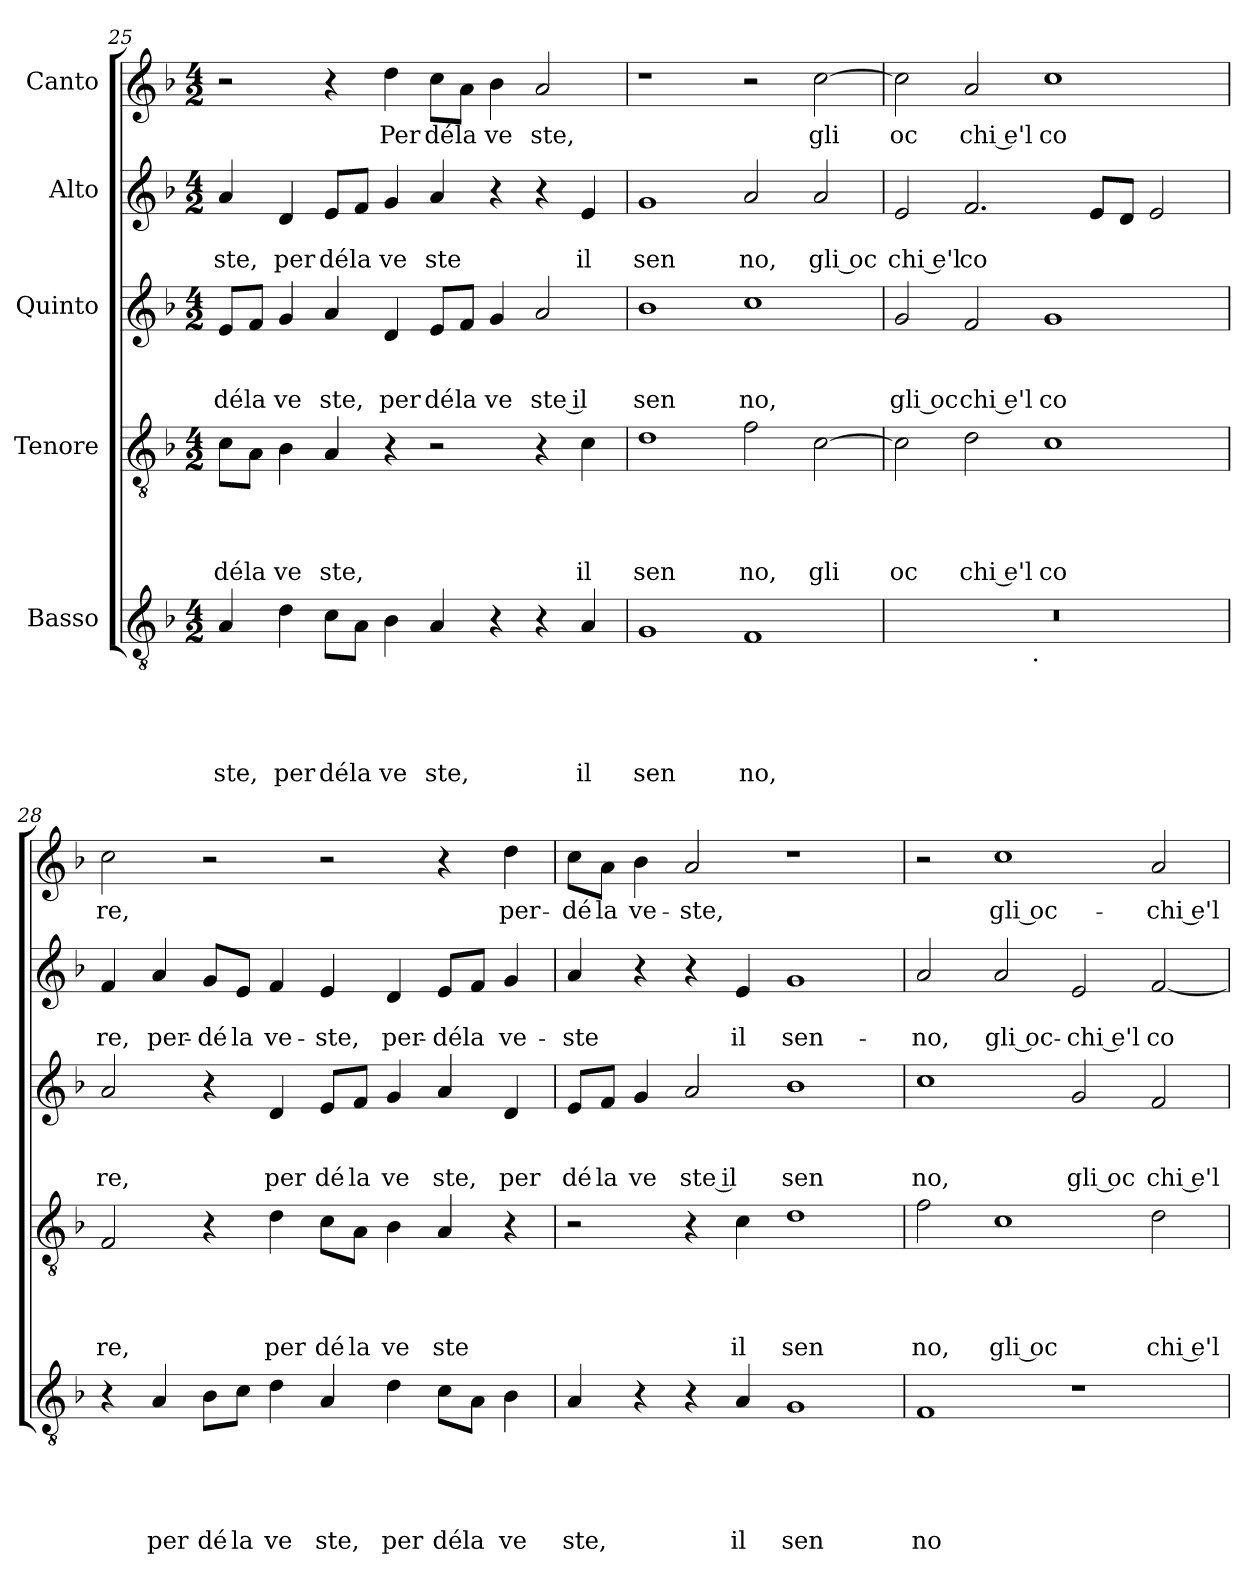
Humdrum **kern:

**kern	**text	**text	**text	**text	**text	**kern	**text	**text	**text	**text	**kern	**text	**text	**text	**kern	**text	**text	**kern	**text
*part5	*part5	*part5	*part5	*part5	*part5	*part4	*part4	*part4	*part4	*part4	*part3	*part3	*part3	*part3	*part2	*part2	*part2	*part1	*part1
*staff5	*staff5	*staff5	*staff5	*staff5	*staff5	*staff4	*staff4	*staff4	*staff4	*staff4	*staff3	*staff3	*staff3	*staff3	*staff2	*staff2	*staff2	*staff1	*staff1
*I"Basso	*	*	*	*	*	*I"Tenore	*	*	*	*	*I"Quinto	*	*	*	*I"Alto	*	*	*I"Canto	*
*clefGv2	*	*	*	*	*	*clefGv2	*	*	*	*	*clefG2	*	*	*	*clefG2	*	*	*clefG2	*
*k[b-]	*	*	*	*	*	*k[b-]	*	*	*	*	*k[b-]	*	*	*	*k[b-]	*	*	*k[b-]	*
*F:	*	*	*	*	*	*F:	*	*	*	*	*F:	*	*	*	*F:	*	*	*F:	*
*M4/2	*	*	*	*	*	*M4/2	*	*	*	*	*M4/2	*	*	*	*M4/2	*	*	*M4/2	*
=25	=25	=25	=25	=25	=25	=25	=25	=25	=25	=25	=25	=25	=25	=25	=25	=25	=25	=25	=25
!	!	!	!	!	!LO:LY:b	!	!	!	!	!LO:LY:b	!	!	!	!LO:LY:b	!	!	!LO:LY:b	!	!
4A/	.	.	.	.	ste,	8c\L	.	.	.	dé	8e/L	.	.	dé	4a/	.	ste,	2r	.
!	!	!	!	!	!	!	!	!	!	!LO:LY:b	!	!	!	!LO:LY:b	!	!	!	!	!
.	.	.	.	.	.	8A\J	.	.	.	la	8f/J	.	.	la	.	.	.	.	.
!	!	!	!	!	!LO:LY:b	!	!	!	!	!LO:LY:b	!	!	!	!LO:LY:b	!	!	!LO:LY:b	!	!
4d\	.	.	.	.	per	4B-\	.	.	.	ve	4g/	.	.	ve	4d/	.	per	.	.
!	!	!	!	!	!LO:LY:b	!	!	!	!	!LO:LY:b	!	!	!	!LO:LY:b	!	!	!LO:LY:b	!	!
8c\L	.	.	.	.	dé	4A/	.	.	.	ste,	4a/	.	.	ste,	8e/L	.	dé	4r	.
!	!	!	!	!	!LO:LY:b	!	!	!	!	!	!	!	!	!	!	!	!LO:LY:b	!	!
8A\J	.	.	.	.	la	.	.	.	.	.	.	.	.	.	8f/J	.	la	.	.
!	!	!	!	!	!LO:LY:b	!	!	!	!	!	!	!	!	!LO:LY:b	!	!	!LO:LY:b	!	!LO:LY:b
4B-\	.	.	.	.	ve	4r	.	.	.	.	4d/	.	.	per	4g/	.	ve	4dd\	Per
!	!	!	!	!	!LO:LY:b	!	!	!	!	!	!	!	!	!LO:LY:b	!	!	!LO:LY:b	!	!LO:LY:b
4A/	.	.	.	.	ste,	2r	.	.	.	.	8e/L	.	.	dé	4a/	.	ste	8cc\L	dé
!	!	!	!	!	!	!	!	!	!	!	!	!	!	!LO:LY:b	!	!	!	!	!LO:LY:b
.	.	.	.	.	.	.	.	.	.	.	8f/J	.	.	la	.	.	.	8a\J	la
!	!	!	!	!	!	!	!	!	!	!	!	!	!	!LO:LY:b	!	!	!	!	!LO:LY:b
4r	.	.	.	.	.	.	.	.	.	.	4g/	.	.	ve	4r	.	.	4b-\	ve
!	!	!	!	!	!	!	!	!	!	!	!	!	!	!LO:LY:b:rj	!	!	!	!	!LO:LY:b
4r	.	.	.	.	.	4r	.	.	.	.	2a/	.	.	ste il	4r	.	.	2a/	ste,
!	!	!	!	!	!LO:LY:b	!	!	!	!	!LO:LY:b	!	!	!	!	!	!	!LO:LY:b	!	!
4A/	.	.	.	.	il	4c\	.	.	.	il	.	.	.	.	4e/	.	il	.	.
=26	=26	=26	=26	=26	=26	=26	=26	=26	=26	=26	=26	=26	=26	=26	=26	=26	=26	=26	=26
!	!	!	!	!	!LO:LY:b	!	!	!	!	!LO:LY:b	!	!	!	!LO:LY:b	!	!	!LO:LY:b	!	!
1G	.	.	.	.	sen	1d	.	.	.	sen	1b-	.	.	sen	1g	.	sen	1r	.
!	!	!	!	!	!LO:LY:b	!	!	!	!	!LO:LY:b	!	!	!	!LO:LY:b	!	!	!LO:LY:b	!	!
1F	.	.	.	.	no,	2f\	.	.	.	no,	1cc	.	.	no,	2a/	.	no,	2r	.
!	!	!	!	!	!	!	!	!	!	!LO:LY:b	!	!	!	!	!	!	!LO:LY:b:rj	!	!LO:LY:b
.	.	.	.	.	.	[>2c\	.	.	.	gli	.	.	.	.	2a/	.	gli oc	[>2cc\	gli
=27	=27	=27	=27	=27	=27	=27	=27	=27	=27	=27	=27	=27	=27	=27	=27	=27	=27	=27	=27
!	!	!	!	!	!	!	!	!	!	!LO:LY:b:rj	!	!	!	!LO:LY:b:rj	!	!	!LO:LY:b:rj	!	!LO:LY:b:rj
*^	*	*	*	*	*	*	*	*	*	*	*	*	*	*	*	*	*	*	*
0r	2ryy	.	.	.	.	.	2c\]	.	.	.	oc	2g/	.	.	gli oc	2e/	.	chi e'l	2cc\]	oc
!	!	!	!	!	!	!	!	!	!	!	!LO:LY:b:rj	!	!	!	!LO:LY:b:rj	!	!	!LO:LY:b	!	!LO:LY:b:rj
.	4...ryy	.	.	.	.	.	2d\	.	.	.	chi e'l	2f/	.	.	chi e'l	2.f/	.	co	2a/	chi e'l
!	!LO:TX:b:t=.	!	!	!	!	!	!	!	!	!	!	!	!	!	!	!	!	!	!	!
.	1ryy	.	.	.	.	.	.	.	.	.	.	.	.	.	.	.	.	.	.	.
!	!	!	!	!	!	!	!	!	!	!	!LO:LY:b	!	!	!	!LO:LY:b	!	!	!	!	!LO:LY:b
.	.	.	.	.	.	.	1c	.	.	.	co	1g	.	.	co	.	.	.	1cc	co
.	.	.	.	.	.	.	.	.	.	.	.	.	.	.	.	8e/L	.	.	.	.
.	.	.	.	.	.	.	.	.	.	.	.	.	.	.	.	8d/J	.	.	.	.
.	.	.	.	.	.	.	.	.	.	.	.	.	.	.	.	2e/	.	.	.	.
.	32ryy	.	.	.	.	.	.	.	.	.	.	.	.	.	.	.	.	.	.	.
!!LO:PB:g=z
=28	=28	=28	=28	=28	=28	=28	=28	=28	=28	=28	=28	=28	=28	=28	=28	=28	=28	=28	=28	=28
!	!	!	!	!	!	!	!	!	!	!	!LO:LY:b	!	!	!	!LO:LY:b	!	!	!LO:LY:b	!	!LO:LY:b
*v	*v	*	*	*	*	*	*	*	*	*	*	*	*	*	*	*	*	*	*	*
4r	.	.	.	.	.	2F/	.	.	.	re,	2a/	.	.	re,	4f/	.	re,	2cc\	re,
!	!	!	!	!	!LO:LY:b	!	!	!	!	!	!	!	!	!	!	!	!LO:LY:b	!	!
4A/	.	.	.	.	per	.	.	.	.	.	.	.	.	.	4a/	.	per-	.	.
!	!	!	!	!	!LO:LY:b	!	!	!	!	!	!	!	!	!	!	!	!LO:LY:b	!	!
8B-\L	.	.	.	.	dé	4r	.	.	.	.	4r	.	.	.	8g/L	.	-dé	2r	.
!	!	!	!	!	!LO:LY:b	!	!	!	!	!	!	!	!	!	!	!	!LO:LY:b	!	!
8c\J	.	.	.	.	la	.	.	.	.	.	.	.	.	.	8e/J	.	la	.	.
!	!	!	!	!	!LO:LY:b	!	!	!	!	!LO:LY:b	!	!	!	!LO:LY:b	!	!	!LO:LY:b	!	!
4d\	.	.	.	.	ve	4d\	.	.	.	per	4d/	.	.	per	4f/	.	ve-	.	.
!	!	!	!	!	!LO:LY:b	!	!	!	!	!LO:LY:b	!	!	!	!LO:LY:b	!	!	!LO:LY:b	!	!
4A/	.	.	.	.	ste,	8c\L	.	.	.	dé	8e/L	.	.	dé	4e/	.	-ste,	2r	.
!	!	!	!	!	!	!	!	!	!	!LO:LY:b	!	!	!	!LO:LY:b	!	!	!	!	!
.	.	.	.	.	.	8A\J	.	.	.	la	8f/J	.	.	la	.	.	.	.	.
!	!	!	!	!	!LO:LY:b	!	!	!	!	!LO:LY:b	!	!	!	!LO:LY:b	!	!	!LO:LY:b	!	!
4d\	.	.	.	.	per	4B-\	.	.	.	ve	4g/	.	.	ve	4d/	.	per-	.	.
!	!	!	!	!	!LO:LY:b	!	!	!	!	!LO:LY:b	!	!	!	!LO:LY:b	!	!	!LO:LY:b	!	!
8c\L	.	.	.	.	déla	4A/	.	.	.	ste	4a/	.	.	ste,	8e/L	.	-déla	4r	.
8A\J	.	.	.	.	.	.	.	.	.	.	.	.	.	.	8f/J	.	.	.	.
!	!	!	!	!	!LO:LY:b	!	!	!	!	!	!	!	!	!LO:LY:b	!	!	!LO:LY:b	!	!LO:LY:b
4B-\	.	.	.	.	ve	4r	.	.	.	.	4d/	.	.	per	4g/	.	ve-	4dd\	per-
=29	=29	=29	=29	=29	=29	=29	=29	=29	=29	=29	=29	=29	=29	=29	=29	=29	=29	=29	=29
!	!	!	!	!	!LO:LY:b	!	!	!	!	!	!	!	!	!LO:LY:b	!	!	!LO:LY:b	!	!LO:LY:b
4A/	.	.	.	.	ste,	2r	.	.	.	.	8e/L	.	.	dé	4a/	.	-ste	8cc\L	-dé
!	!	!	!	!	!	!	!	!	!	!	!	!	!	!LO:LY:b	!	!	!	!	!LO:LY:b
.	.	.	.	.	.	.	.	.	.	.	8f/J	.	.	la	.	.	.	8a\J	la
!	!	!	!	!	!	!	!	!	!	!	!	!	!	!LO:LY:b	!	!	!	!	!LO:LY:b
4r	.	.	.	.	.	.	.	.	.	.	4g/	.	.	ve	4r	.	.	4b-\	ve-
!	!	!	!	!	!	!	!	!	!	!	!	!	!	!LO:LY:b:rj	!	!	!	!	!LO:LY:b
4r	.	.	.	.	.	4r	.	.	.	.	2a/	.	.	ste il	4r	.	.	2a/	-ste,
!	!	!	!	!	!LO:LY:b	!	!	!	!	!LO:LY:b	!	!	!	!	!	!	!LO:LY:b	!	!
4A/	.	.	.	.	il	4c\	.	.	.	il	.	.	.	.	4e/	.	il	.	.
!	!	!	!	!	!LO:LY:b	!	!	!	!	!LO:LY:b	!	!	!	!LO:LY:b	!	!	!LO:LY:b	!	!
1G	.	.	.	.	sen	1d	.	.	.	sen	1b-	.	.	sen	1g	.	sen-	1r	.
=30	=30	=30	=30	=30	=30	=30	=30	=30	=30	=30	=30	=30	=30	=30	=30	=30	=30	=30	=30
!	!	!	!	!	!LO:LY:b	!	!	!	!	!LO:LY:b	!	!	!	!LO:LY:b	!	!	!LO:LY:b	!	!
1F	.	.	.	.	no	2f\	.	.	.	no,	1cc	.	.	no,	2a/	.	-no,	2r	.
!	!	!	!	!	!	!	!	!	!	!LO:LY:b:rj	!	!	!	!	!	!	!LO:LY:b:rj	!	!LO:LY:b:rj
.	.	.	.	.	.	1c	.	.	.	gli oc	.	.	.	.	2a/	.	gli oc-	1cc	gli oc-
!	!	!	!	!	!	!	!	!	!	!	!	!	!	!LO:LY:b:rj	!	!	!LO:LY:b:rj	!	!
1r	.	.	.	.	.	.	.	.	.	.	2g/	.	.	gli oc	2e/	.	-chi e'l	.	.
!	!	!	!	!	!	!	!	!	!	!LO:LY:b:rj	!	!	!	!LO:LY:b:rj	!	!	!LO:LY:b	!	!LO:LY:b:rj
.	.	.	.	.	.	2d\	.	.	.	chi e'l	2f/	.	.	chi e'l	[<2f/	.	co-	2a/	-chi e'l
=	=	=	=	=	=	=	=	=	=	=	=	=	=	=	=	=	=	=	=
*-	*-	*-	*-	*-	*-	*-	*-	*-	*-	*-	*-	*-	*-	*-	*-	*-	*-	*-	*-
